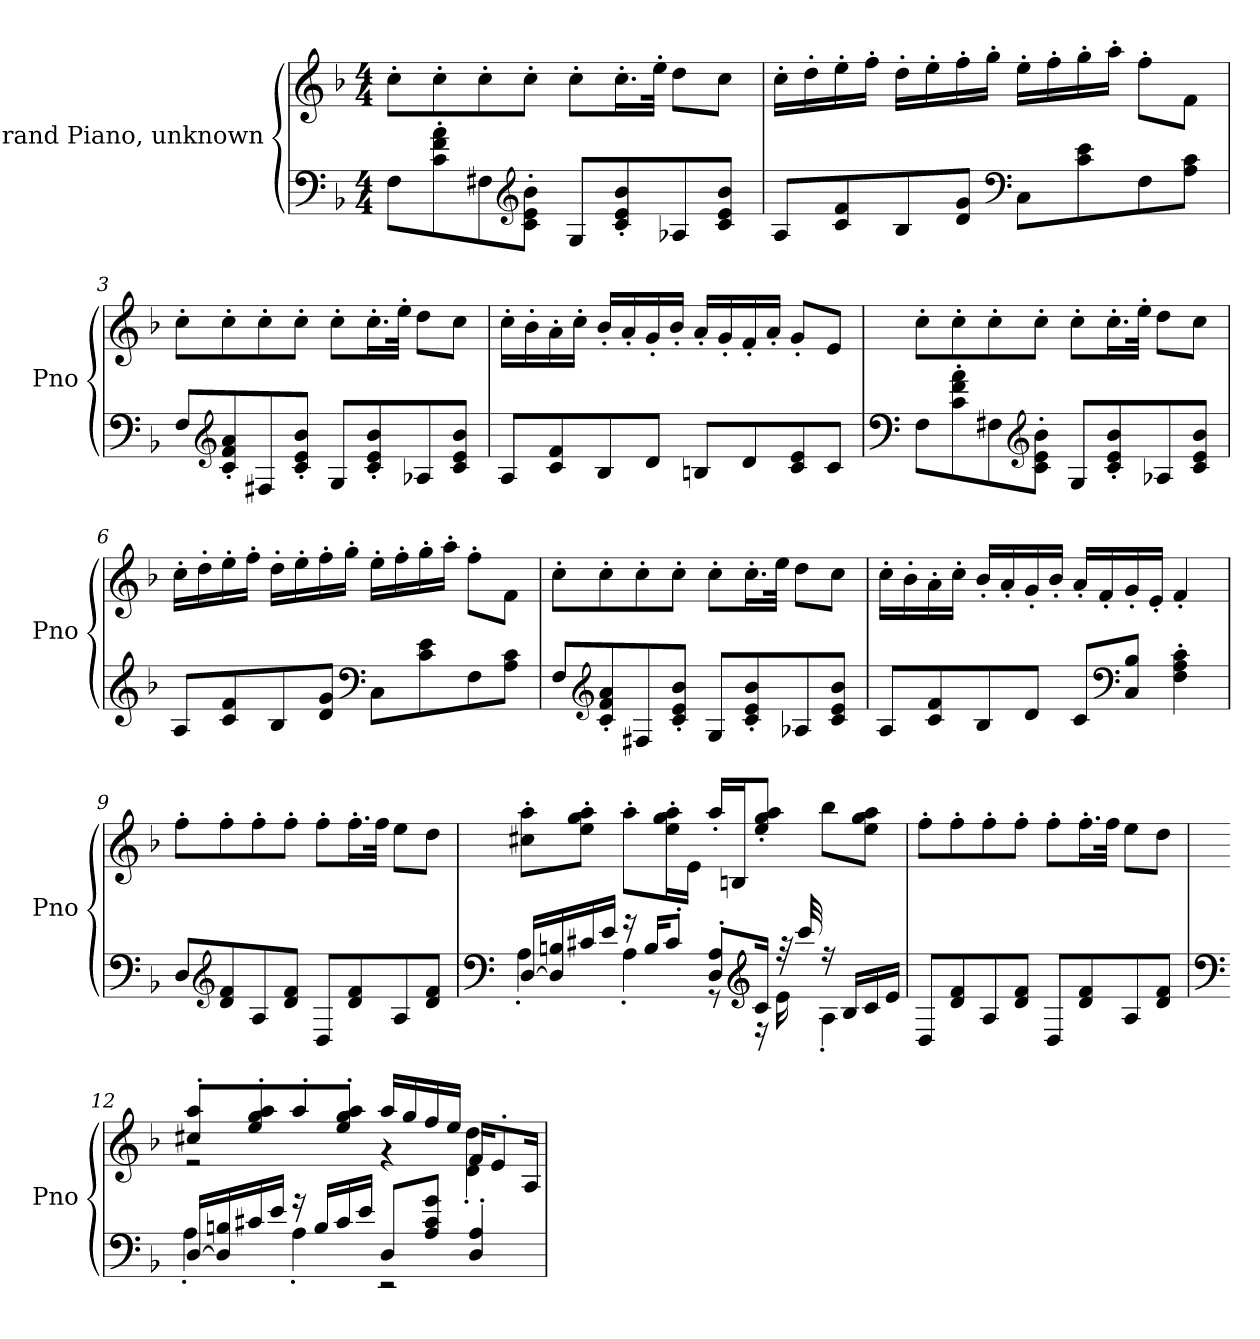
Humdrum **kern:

**kern	**kern
*part1	*part1
*staff2	*staff1
*I"Grand Piano, unknown	*
*I'Pno	*
*clefF4	*clefG2
*k[b-]	*k[b-]
*M4/4	*M4/4
*MM120	*MM120
=1	=1
8F\L	8cc'\L
8c\' 8f\' 8a\'	8cc'\
8F#X\	8cc'\
*clefG2	*
8c\' 8e\' 8b-\'J	8cc'\J
8G/L	8cc'\L
8c/' 8e/' 8b-/'	16.cc'\L
.	32ee'\JJk
8A-X/	8dd\L
8c/ 8e/ 8b-/J	8cc\J
=2	=2
8A/L	16cc'\LL
.	16dd'\
8c/ 8f/	16ee'\
.	16ff'\JJ
8B-/	16dd'\LL
.	16ee'\
8d/ 8g/J	16ff'\
.	16gg'\JJ
*clefF4	*
8C\L	16ee'\LL
.	16ff'\
8c\ 8e\	16gg'\
.	16aa'\JJ
8F\	8ff'\L
8A\ 8c\J	8f\J
=3	=3
8F/L	8cc'\L
*clefG2	*
8c/' 8f/' 8a/'	8cc'\
8F#X/	8cc'\
8c/' 8e/' 8b-/'J	8cc'\J
8G/L	8cc'\L
8c/' 8e/' 8b-/'	16.cc'\L
.	32ee'\JJk
8A-X/	8dd\L
8c/ 8e/ 8b-/J	8cc\J
!!LO:LB:g=z
=4	=4
8A/L	16cc'\LL
.	16b-'\
8c/ 8f/	16a'\
.	16cc'\JJ
8B-/	16b-'/LL
.	16a'/
8d/J	16g'/
.	16b-'/JJ
8Bn/L	16a'/LL
.	16g'/
8d/	16f'/
.	16a'/JJ
8c/ 8e/	8g'/L
8c/J	8e/J
=5	=5
*clefF4	*
8F\L	8cc'\L
8c\' 8f\' 8a\'	8cc'\
8F#X\	8cc'\
*clefG2	*
8c\' 8e\' 8b-\'J	8cc'\J
8G/L	8cc'\L
8c/' 8e/' 8b-/'	16.cc'\L
.	32ee'\JJk
8A-X/	8dd\L
8c/ 8e/ 8b-/J	8cc\J
=6	=6
8A/L	16cc'\LL
.	16dd'\
8c/ 8f/	16ee'\
.	16ff'\JJ
8B-/	16dd'\LL
.	16ee'\
8d/ 8g/J	16ff'\
.	16gg'\JJ
*clefF4	*
8C\L	16ee'\LL
.	16ff'\
8c\ 8e\	16gg'\
.	16aa'\JJ
8F\	8ff'\L
8A\ 8c\J	8f\J
!!LO:LB:g=z
=7	=7
8F/L	8cc'\L
*clefG2	*
8c/' 8f/' 8a/'	8cc'\
8F#X/	8cc'\
8c/' 8e/' 8b-/'J	8cc'\J
8G/L	8cc'\L
8c/' 8e/' 8b-/'	16.cc'\L
.	32ee\JJk
8A-X/	8dd\L
8c/ 8e/ 8b-/J	8cc\J
=8	=8
8A/L	16cc'\LL
.	16b-'\
8c/ 8f/	16a'\
.	16cc'\JJ
8B-/	16b-'/LL
.	16a'/
8d/J	16g'/
.	16b-'/JJ
8c/L	16a'/LL
.	16f'/
*clefF4	*
8C/ 8B-/J	16g'/
.	16e'/JJ
4F\' 4A\' 4c\'	4f'/
=9	=9
8D/L	8ff'\L
*clefG2	*
8d/ 8f/	8ff'\
8A/	8ff'\
8d/ 8f/J	8ff'\J
8D/L	8ff'\L
8d/ 8f/	16.ff'\L
.	32ff\JJk
8A/	8ee\L
8d/ 8f/J	8dd\J
!!LO:LB:g=z
=10	=10
*clefF4	*
*^	*
[16D/LL	4A'\	8cc#X\' 8aa\'L
16D/] 16Bn/	.	.
16c#X/	.	8ee\' 8gg\' 8aa\'J
16e/JJ	.	.
16r	4A'\	8aa'\L
16B/KL	.	.
8c#'/J	.	16ee\' 16gg\' 16aa\'L
.	.	16e\JJ
8D/' 8A/'L	8r	16aa'/LL
.	.	16Bn/J
*clefG2	*	*
16c#/Jk	16r	8ee/' 8gg/' 8aa/'J
32r	16e\	.
32ccc/	.	.
16r	4A'\	8bb-\L
16B/LL	.	.
16c#/	.	8ee\ 8gg\ 8aa\J
16e/JJ	.	.
*v	*v	*
=11	=11
8D/L	8ff'\L
8d/ 8f/	8ff'\
8A/	8ff'\
8d/ 8f/J	8ff'\J
8D/L	8ff'\L
8d/ 8f/	16.ff'\L
.	32ff\JJk
8A/	8ee\L
8d/ 8f/J	8dd\J
!!LO:LB:g=z
=12	=12
*clefF4	*
*^	*^
[16D/LL	4A'\	8cc#X/' 8aa/'L	2r
16D/] 16Bn/	.	.	.
16c#X/	.	8ee/' 8gg/' 8aa/'	.
16e/JJ	.	.	.
16r	4A'\	8aa'/	.
16B/LL	.	.	.
16c#/	.	8ee/' 8gg/' 8aa/'J	.
16e/JJ	.	.	.
8D/L	2r	16aa/LL	4r
.	.	16gg/	.
8A/ 8c#/ 8g/J	.	16ff/	.
.	.	16ee/JJ	.
4D/' 4A/'	.	16f/KL	4d\' 4dd\'
.	.	8e'/	.
.	.	16A/Jk	.
*v	*v	*	*
*	*v	*v
=	=
*-	*-
